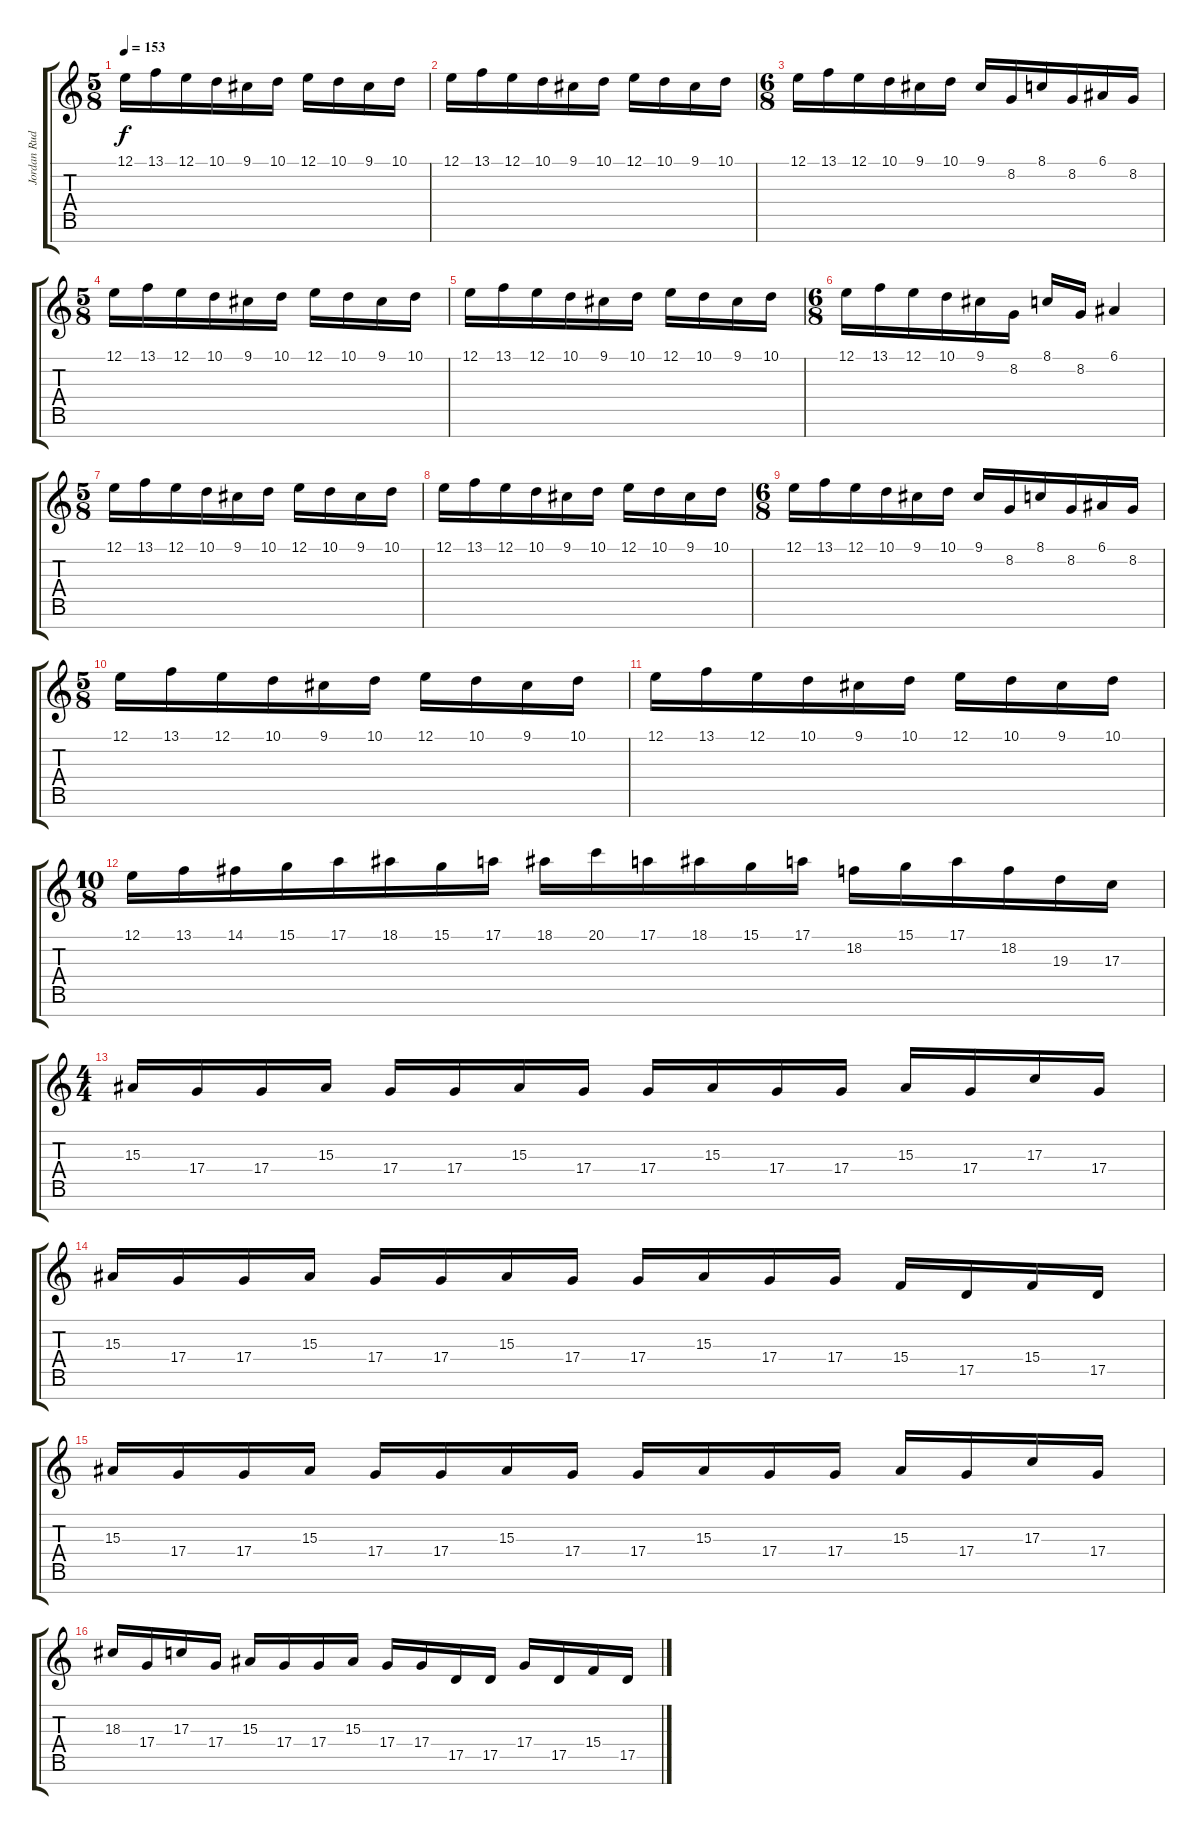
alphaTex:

\track ("Jordan Rudess Lead 2 (Dual Voice)" "Jordan Rud") {instrument lead2sawtooth}
\staff {score tabs}
\tuning (E4 B3 G3 D3 A2 E2 B1) {hide}
\ts (5 8)
\tempo 153
\clef g2
\ks c
12.1.16{dy f} 13.1.16 12.1.16 10.1.16 9.1.16 10.1.16 12.1.16 10.1.16 9.1.16 10.1.16 |
12.1.16 13.1.16 12.1.16 10.1.16 9.1.16 10.1.16 12.1.16 10.1.16 9.1.16 10.1.16 |
\ts (6 8)
12.1.16 13.1.16 12.1.16 10.1.16 9.1.16 10.1.16 9.1.16 8.2.16 8.1.16 8.2.16 6.1.16 8.2.16 |
\ts (5 8)
12.1.16 13.1.16 12.1.16 10.1.16 9.1.16 10.1.16 12.1.16 10.1.16 9.1.16 10.1.16 |
12.1.16 13.1.16 12.1.16 10.1.16 9.1.16 10.1.16 12.1.16 10.1.16 9.1.16 10.1.16 |
\ts (6 8)
12.1.16 13.1.16 12.1.16 10.1.16 9.1.16 8.2.16 8.1.16 8.2.16 6.1.4 |
\ts (5 8)
12.1.16 13.1.16 12.1.16 10.1.16 9.1.16 10.1.16 12.1.16 10.1.16 9.1.16 10.1.16 |
12.1.16 13.1.16 12.1.16 10.1.16 9.1.16 10.1.16 12.1.16 10.1.16 9.1.16 10.1.16 |
\ts (6 8)
12.1.16 13.1.16 12.1.16 10.1.16 9.1.16 10.1.16 9.1.16 8.2.16 8.1.16 8.2.16 6.1.16 8.2.16 |
\ts (5 8)
12.1.16 13.1.16 12.1.16 10.1.16 9.1.16 10.1.16 12.1.16 10.1.16 9.1.16 10.1.16 |
12.1.16 13.1.16 12.1.16 10.1.16 9.1.16 10.1.16 12.1.16 10.1.16 9.1.16 10.1.16 |
\ts (10 8)
12.1.16 13.1.16 14.1.16 15.1.16 17.1.16 18.1.16 15.1.16 17.1.16 18.1.16 20.1.16 17.1.16 18.1.16 15.1.16 17.1.16 18.2.16 15.1.16 17.1.16 18.2.16 19.3.16 17.3.16 |
\ts (4 4)
15.3.16 17.4.16 17.4.16 15.3.16 17.4.16 17.4.16 15.3.16 17.4.16 17.4.16 15.3.16 17.4.16 17.4.16 15.3.16 17.4.16 17.3.16 17.4.16 |
15.3.16 17.4.16 17.4.16 15.3.16 17.4.16 17.4.16 15.3.16 17.4.16 17.4.16 15.3.16 17.4.16 17.4.16 15.4.16 17.5.16 15.4.16 17.5.16 |
15.3.16 17.4.16 17.4.16 15.3.16 17.4.16 17.4.16 15.3.16 17.4.16 17.4.16 15.3.16 17.4.16 17.4.16 15.3.16 17.4.16 17.3.16 17.4.16 |
18.3.16 17.4.16 17.3.16 17.4.16 15.3.16 17.4.16 17.4.16 15.3.16 17.4.16 17.4.16 17.5.16 17.5.16 17.4.16 17.5.16 15.4.16 17.5.16
